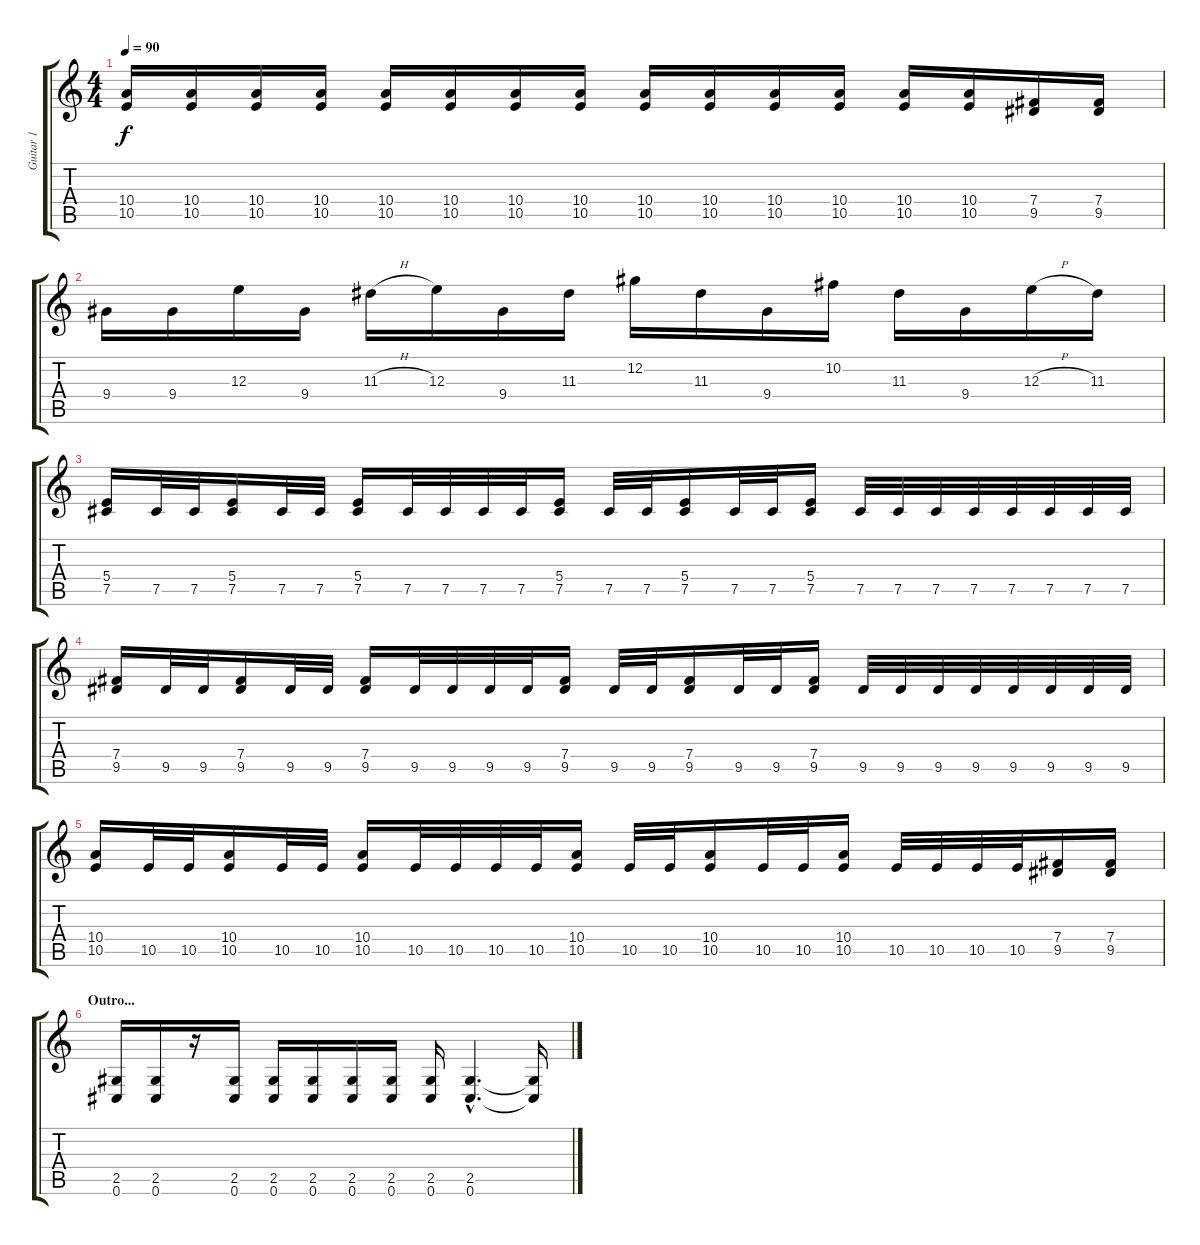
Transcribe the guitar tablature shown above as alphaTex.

\track ("Guitar 1" "Guitar 1") {instrument distortionguitar}
\staff {score tabs}
\tuning (Db4 Ab3 E3 B2 Gb2 Db2) {hide}
\ts (4 4)
\tempo 90
\clef g2
\ks c
(10.4 10.5).16{dy f} (10.4 10.5).16 (10.4 10.5).16 (10.4 10.5).16 (10.4 10.5).16 (10.4 10.5).16 (10.4 10.5).16 (10.4 10.5).16 (10.4 10.5).16 (10.4 10.5).16 (10.4 10.5).16 (10.4 10.5).16 (10.4 10.5).16 (10.4 10.5).16 (7.4 9.5).16 (7.4 9.5).16 |
9.4.16 9.4.16 12.3.16 9.4.16 11.3{h}.16 12.3.16 9.4.16 11.3.16 12.2.16 11.3.16 9.4.16 10.2.16 11.3.16 9.4.16 12.3{h}.16 11.3.16 |
(5.4 7.5).16 7.5.32 7.5.32 (5.4 7.5).16 7.5.32 7.5.32 (5.4 7.5).16 7.5.32 7.5.32 7.5.32 7.5.32 (5.4 7.5).16 7.5.32 7.5.32 (5.4 7.5).16 7.5.32 7.5.32 (5.4 7.5).16 7.5.32 7.5.32 7.5.32 7.5.32 7.5.32 7.5.32 7.5.32 7.5.32 |
(7.4 9.5).16 9.5.32 9.5.32 (7.4 9.5).16 9.5.32 9.5.32 (7.4 9.5).16 9.5.32 9.5.32 9.5.32 9.5.32 (7.4 9.5).16 9.5.32 9.5.32 (7.4 9.5).16 9.5.32 9.5.32 (7.4 9.5).16 9.5.32 9.5.32 9.5.32 9.5.32 9.5.32 9.5.32 9.5.32 9.5.32 |
(10.4 10.5).16 10.5.32 10.5.32 (10.4 10.5).16 10.5.32 10.5.32 (10.4 10.5).16 10.5.32 10.5.32 10.5.32 10.5.32 (10.4 10.5).16 10.5.32 10.5.32 (10.4 10.5).16 10.5.32 10.5.32 (10.4 10.5).16 10.5.32 10.5.32 10.5.32 10.5.32 (7.4 9.5).16 (7.4 9.5).16 |
\section ("" "Outro...")
(2.5 0.6).16 (2.5 0.6).16 r.16 (2.5 0.6).16 (2.5 0.6).16 (2.5 0.6).16 (2.5 0.6).16 (2.5 0.6).16 (2.5 0.6).16 (2.5{hac} 0.6{hac}).4{d} (2.5{t} 0.6{t}).16
